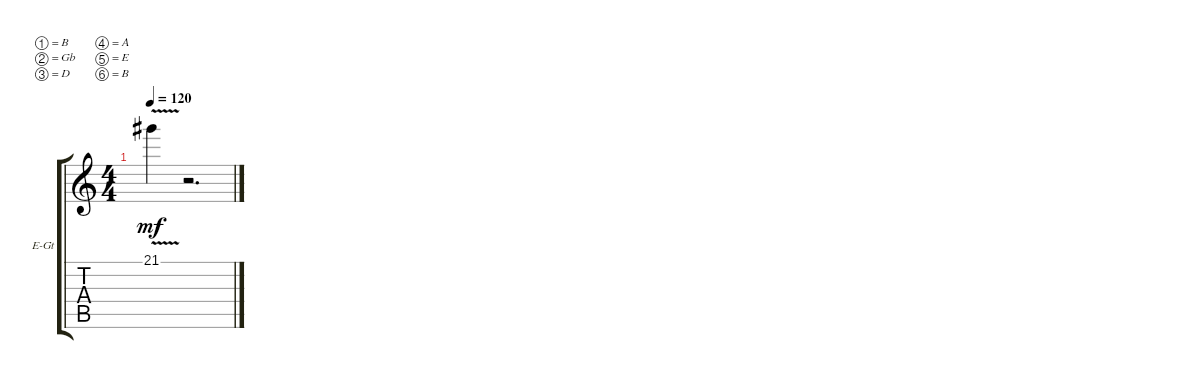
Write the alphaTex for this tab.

\bracketExtendMode groupsimilarinstruments
\firstSystemTrackNameOrientation horizontal
\otherSystemsTrackNameOrientation horizontal
\track ("Lead Guitar 1" "E-Gt") {instrument overdrivenguitar}
\staff {score tabs}
\tuning (B3 Gb3 D3 A2 E2 B1)
\ts (4 4)
\tempo 120
\clef g2
\scale
0.333333
\ks c
21.1{v t}.4{dy mf} r.2{d} |
\scale
0.333333 |
\scale
0.333333 |
\scale
0.333333 |
\scale
0.333333 |
\scale
0.333333 |
\scale
0.333333 |
\scale
0.333333 |
\scale
0.333333 |
\scale
0.333333 |
\scale
0.333333 |
\scale
0.333333 |
\scale
0.333333 |
\scale
0.333333 |
\scale
0.333333 |
\scale
0.333333
